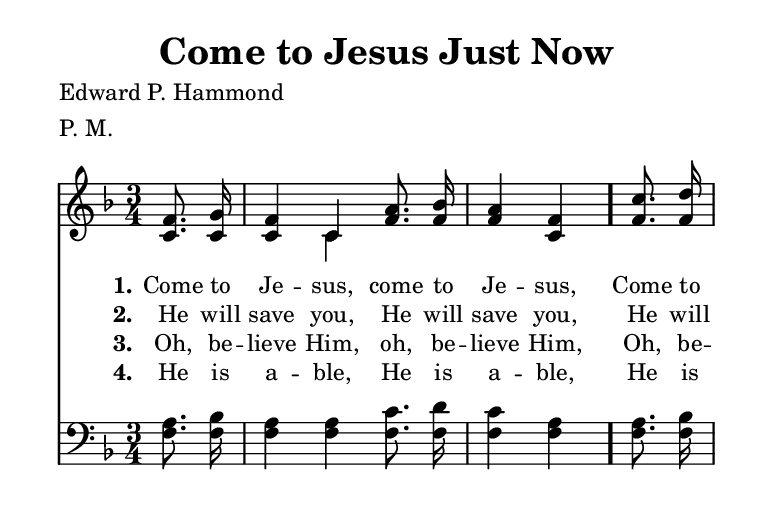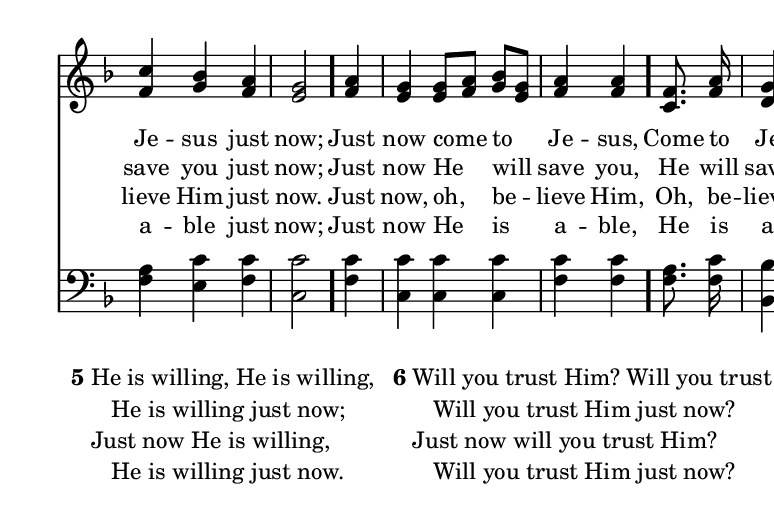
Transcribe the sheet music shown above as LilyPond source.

\include "common/global.ily"
\paper {
  \include "common/paper.ily"
  ragged-bottom = ##t
  page-count = 2
system-count = 2
systems-per-page = 1

}

\header{
  %children
  hymnnumber = "310"
  title = "Come to Jesus Just Now"
  tunename = ""
  meter = "P. M."
  poet = "Edward P. Hammond" % see https://hymnary.org/text/come_to_jesus_come_to_jesus_come_to_jesu
  composer = "" % see https://hymnary.org/tune/come_to_jesus_come_to_jesus -- but evidence is weak
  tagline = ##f
}

global = {
  \include "common/overrides.ily"
  \override Staff.TimeSignature.style = #'numbered
  \time 3/4
  \override Score.MetronomeMark.transparent = ##t % hide all fermata changes too
  \tempo 4=80
  \key f \major
  \partial 4
  \autoBeamOff
}

notesSoprano = {
\global
\relative c' {

  f8. g16 | f4 c a'8. bes16 | a4 f
  c'8. d16 | c4 bes a | g2
  a4 | g g8[ a] bes[ g] | a4 a
  f8. a16 | g4 f e | f2

  \bar "|."

}
}

notesAlto = {
\global
\relative e' {

  c8. c16 | c4 c f8. f16 | f4 c
  f8. f16 | f4 g f | e2
  f4 | e e8[ f] g[ e] | f4 f
  c8. f16 | d4 c c | c2

}
}

notesTenor = {
\global
\relative a {

  a8. bes16 | a4 a c8. d16 | c4 a
  a8. bes16 | a4 c c | c2
  c4 | c c c | c c
  a8. c16 | bes4 a g | a2

}
}

notesBass = {
\global
\relative f {

  f8. f16 | f4 f f8. f16 | f4 f
  f8. f16 | f4 e f | c2
  f4 | c c c | f f
  f8. f16 | bes,4 c c | f2

}
}

wordsA = \lyricmode {
\set stanza = "1."

Come to Je -- sus, come to Je -- sus, \bar "."
Come to Je -- sus just now; \bar "."
Just now come to Je -- sus, \bar "."
Come to Je -- sus just now. \bar "."

}

wordsB = \lyricmode {
\set stanza = "2."

He will save you, He will save you,
He will save you just now;
Just now He will save you,
He will save you just now.

}

wordsC = \lyricmode {
\set stanza = "3."

Oh, be -- lieve Him, oh, be -- lieve Him,
Oh, be -- lieve Him just now.
Just now, oh, be -- lieve Him,
Oh, be -- lieve Him just now.

}

wordsD = \lyricmode {
\set stanza = "4."

He is a -- ble, He is a -- ble,
He is a -- ble just now;
Just now He is a -- ble,
He is a -- ble just now.

}

wordsE = \markuplist {

\line { He is willing, He is willing, }
\line { { \hspace #2 } He is willing just now; }
\line { Just now He is willing, }
\line { { \hspace #2 } He is willing just now. }

}

wordsF = \markuplist {

\line { Will you trust Him? Will you trust Him? }
\line { { \hspace #2 } Will you trust Him just now? }
\line { Just now will you trust Him? }
\line { { \hspace #2 } Will you trust Him just now? }

}

\score {
  \context ChoirStaff <<
    \context Staff = upper <<
      \set Staff.autoBeaming = ##f
      \set ChoirStaff.systemStartDelimiter = #'SystemStartBar
      \set ChoirStaff.printPartCombineTexts = ##f
      \partcombine #'(2 . 11) \notesSoprano \notesAlto
      \context NullVoice = sopranos { \voiceOne << \notesSoprano >> }
      \context Lyrics = one   \lyricsto sopranos \wordsA
      \context Lyrics = two   \lyricsto sopranos \wordsB
      \context Lyrics = three \lyricsto sopranos \wordsC
      \context Lyrics = four  \lyricsto sopranos \wordsD
    >>
    \context Staff = men <<
      \set Staff.autoBeaming = ##f
      \clef bass
      \set ChoirStaff.printPartCombineTexts = ##f
      \partcombine #'(2 . 11) \notesTenor \notesBass
    >>
  >>
  \layout {
    \include "common/layout.ily"
  }
  #(cond ((ly:get-option 'eog-midi-permitted) #{ \midi{
    \include "common/midi.ily"
  } #}))
}

\noPageBreak

\markup { \vcenter \column {
  \vspace #1
  \fill-line {
    \null
    \line{ \bold 5 \column { \wordsE } }
    \null
    \line{ \bold 6 \column { \wordsF } }
    \null
  }
  \vspace #1
} }

\version "2.19.49"  % necessary for upgrading to future LilyPond versions.

% vi:set et ts=2 sw=2 ai nocindent syntax=lilypond:
